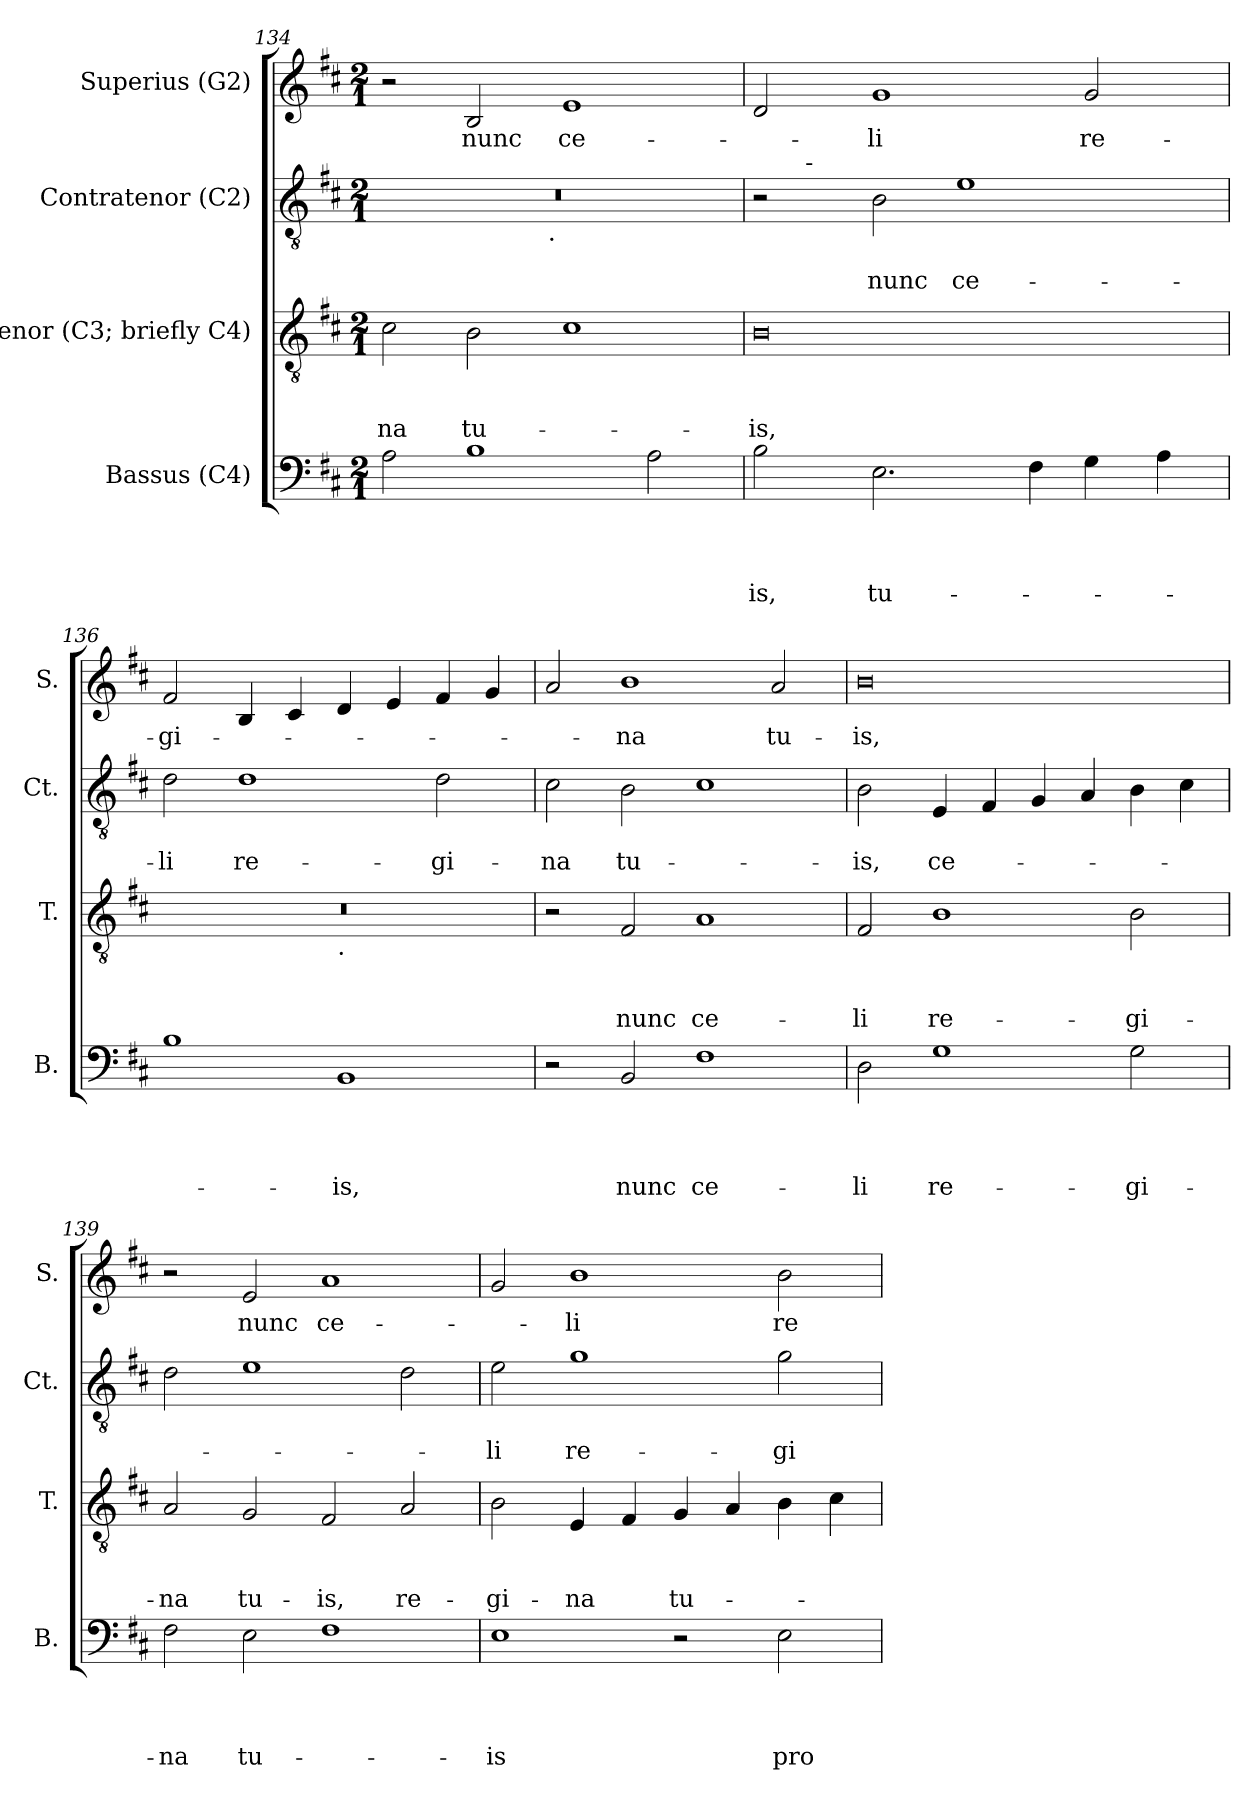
**kern	**text	**text	**text	**text	**kern	**text	**text	**text	**kern	**text	**text	**kern	**text
*part4	*part4	*part4	*part4	*part4	*part3	*part3	*part3	*part3	*part2	*part2	*part2	*part1	*part1
*staff4	*staff4	*staff4	*staff4	*staff4	*staff3	*staff3	*staff3	*staff3	*staff2	*staff2	*staff2	*staff1	*staff1
*I"Bassus (C4)	*	*	*	*	*I"Tenor (C3; briefly C4)	*	*	*	*I"Contratenor (C2)	*	*	*I"Superius (G2)	*
*I'B.	*	*	*	*	*I'T.	*	*	*	*I'Ct.	*	*	*I'S.	*
*clefF4	*	*	*	*	*clefGv2	*	*	*	*clefGv2	*	*	*clefG2	*
*k[f#c#]	*	*	*	*	*k[f#c#]	*	*	*	*k[f#c#]	*	*	*k[f#c#]	*
*D:	*	*	*	*	*D:	*	*	*	*D:	*	*	*D:	*
*M2/1	*	*	*	*	*M2/1	*	*	*	*M2/1	*	*	*M2/1	*
=134	=134	=134	=134	=134	=134	=134	=134	=134	=134	=134	=134	=134	=134
!	!	!	!	!	!	!	!	!LO:LY:b	!	!	!	!	!
*	*	*	*	*	*	*	*	*	*^	*	*	*	*
2A\	.	.	.	.	2c#\	.	.	-na	0r	2ryy	.	.	2r	.
!	!	!	!	!	!	!	!	!LO:LY:b	!	!	!	!	!	!LO:LY:b
1B	.	.	.	.	2B\	.	.	tu-	.	4...ryy	.	.	2B/	nunc
!	!	!	!	!	!	!	!	!	!	!LO:TX:b:t=.	!	!	!	!
.	.	.	.	.	.	.	.	.	.	1ryy	.	.	.	.
!	!	!	!	!	!	!	!	!	!	!	!	!	!	!LO:LY:b
.	.	.	.	.	1c#	.	.	.	.	.	.	.	1e	ce-
2A\	.	.	.	.	.	.	.	.	.	.	.	.	.	.
.	.	.	.	.	.	.	.	.	.	32ryy	.	.	.	.
!!LO:PB:g=z
=135	=135	=135	=135	=135	=135	=135	=135	=135	=135	=135	=135	=135	=135	=135
!	!	!	!	!LO:LY:b	!	!	!	!LO:LY:b:rj	!	!	!	!	!	!
2B\	.	.	.	-is,	0B	.	.	-is,	2r	8ryy	.	.	2d/	.
.	.	.	.	.	.	.	.	.	.	32ryy	.	.	.	.
!	!	!	!	!	!	!	!	!	!	!LO:TX:a:t=-	!	!	!	!
.	.	.	.	.	.	.	.	.	.	1ryy	.	.	.	.
!	!	!	!	!LO:LY:b	!	!	!	!	!	!	!	!LO:LY:b	!	!LO:LY:b:rj
2.E\	.	.	.	tu-	.	.	.	.	2B\	.	.	nunc	1g	-li
!	!	!	!	!	!	!	!	!	!	!	!	!LO:LY:b	!	!
.	.	.	.	.	.	.	.	.	1e	.	.	ce-	.	.
.	.	.	.	.	.	.	.	.	.	2ryy	.	.	.	.
4F#\	.	.	.	.	.	.	.	.	.	.	.	.	.	.
!	!	!	!	!	!	!	!	!	!	!	!	!	!	!LO:LY:b
4G\	.	.	.	.	.	.	.	.	.	.	.	.	2g/	re-
.	.	.	.	.	.	.	.	.	.	4ryy	.	.	.	.
4A\	.	.	.	.	.	.	.	.	.	.	.	.	.	.
.	.	.	.	.	.	.	.	.	.	16.ryy	.	.	.	.
=136	=136	=136	=136	=136	=136	=136	=136	=136	=136	=136	=136	=136	=136	=136
!	!	!	!	!	!	!	!	!	!	!	!	!LO:LY:b	!	!LO:LY:b
*	*	*	*	*	*^	*	*	*	*v	*v	*	*	*	*
1B	.	.	.	.	0r	1ryy	.	.	.	2d\	.	-li	2f#/	-gi-
!	!	!	!	!	!	!	!	!	!	!	!	!LO:LY:b	!	!
.	.	.	.	.	.	.	.	.	.	1d	.	re-	4B/	.
.	.	.	.	.	.	.	.	.	.	.	.	.	4c#/	.
!	!	!	!	!	!	!LO:TX:b:t=.	!	!	!	!	!	!	!	!
!	!	!	!	!LO:LY:b	!	!	!	!	!	!	!	!	!	!
1BB	.	.	.	-is,	.	1ryy	.	.	.	.	.	.	4d/	.
.	.	.	.	.	.	.	.	.	.	.	.	.	4e/	.
!	!	!	!	!	!	!	!	!	!	!	!	!LO:LY:b	!	!
.	.	.	.	.	.	.	.	.	.	2d\	.	-gi-	4f#/	.
.	.	.	.	.	.	.	.	.	.	.	.	.	4g/	.
=137	=137	=137	=137	=137	=137	=137	=137	=137	=137	=137	=137	=137	=137	=137
!	!	!	!	!	!	!	!	!	!	!	!	!LO:LY:b	!	!
*	*	*	*	*	*v	*v	*	*	*	*	*	*	*	*
2r	.	.	.	.	2r	.	.	.	2c#\	.	-na	2a/	.
!	!	!	!	!LO:LY:b	!	!	!	!LO:LY:b	!	!	!LO:LY:b	!	!LO:LY:b
2BB/	.	.	.	nunc	2F#/	.	.	nunc	2B\	.	tu-	1b	-na
!	!	!	!	!LO:LY:b	!	!	!	!LO:LY:b	!	!	!	!	!
1F#	.	.	.	ce-	1A	.	.	ce-	1c#	.	.	.	.
!	!	!	!	!	!	!	!	!	!	!	!	!	!LO:LY:b
.	.	.	.	.	.	.	.	.	.	.	.	2a/	tu-
=138	=138	=138	=138	=138	=138	=138	=138	=138	=138	=138	=138	=138	=138
!	!	!	!	!LO:LY:b	!	!	!	!LO:LY:b	!	!	!LO:LY:b	!	!LO:LY:b
2D\	.	.	.	-li	2F#/	.	.	-li	2B\	.	-is,	0b	-is,
!	!	!	!	!LO:LY:b	!	!	!	!LO:LY:b	!	!	!LO:LY:b	!	!
1G	.	.	.	re-	1B	.	.	re-	4E/	.	ce-	.	.
.	.	.	.	.	.	.	.	.	4F#/	.	.	.	.
.	.	.	.	.	.	.	.	.	4G/	.	.	.	.
.	.	.	.	.	.	.	.	.	4A/	.	.	.	.
!	!	!	!	!LO:LY:b	!	!	!	!LO:LY:b	!	!	!	!	!
2G\	.	.	.	-gi-	2B\	.	.	-gi-	4B\	.	.	.	.
.	.	.	.	.	.	.	.	.	4c#\	.	.	.	.
!!LO:LB:g=z
=139	=139	=139	=139	=139	=139	=139	=139	=139	=139	=139	=139	=139	=139
!	!	!	!	!LO:LY:b	!	!	!	!LO:LY:b	!	!	!	!	!
2F#\	.	.	.	-na	2A/	.	.	-na	2d\	.	.	2r	.
!	!	!	!	!LO:LY:b	!	!	!	!LO:LY:b	!	!	!	!	!LO:LY:b
2E\	.	.	.	tu-	2G/	.	.	tu-	1e	.	.	2e/	nunc
!	!	!	!	!	!	!	!	!LO:LY:b	!	!	!	!	!LO:LY:b
1F#	.	.	.	.	2F#/	.	.	-is,	.	.	.	1a	ce-
!	!	!	!	!	!	!	!	!LO:LY:b	!	!	!	!	!
.	.	.	.	.	2A/	.	.	re-	2d\	.	.	.	.
=140	=140	=140	=140	=140	=140	=140	=140	=140	=140	=140	=140	=140	=140
!	!	!	!	!LO:LY:b:rj	!	!	!	!LO:LY:b	!	!	!LO:LY:b	!	!
1E	.	.	.	-is	2B\	.	.	-gi-	2e\	.	-li	2g/	.
!	!	!	!	!	!	!	!	!LO:LY:b	!	!	!LO:LY:b	!	!LO:LY:b:rj
.	.	.	.	.	4E/	.	.	-na	1g	.	re-	1b	-li
.	.	.	.	.	4F#/	.	.	.	.	.	.	.	.
!	!	!	!	!	!	!	!	!LO:LY:b	!	!	!	!	!
2r	.	.	.	.	4G/	.	.	tu-	.	.	.	.	.
.	.	.	.	.	4A/	.	.	.	.	.	.	.	.
!	!	!	!	!LO:LY:b	!	!	!	!	!	!	!LO:LY:b	!	!LO:LY:b
2E\	.	.	.	pro	4B\	.	.	.	2g\	.	-gi-	2b\	re-
.	.	.	.	.	4c#\	.	.	.	.	.	.	.	.
=	=	=	=	=	=	=	=	=	=	=	=	=	=
*-	*-	*-	*-	*-	*-	*-	*-	*-	*-	*-	*-	*-	*-
